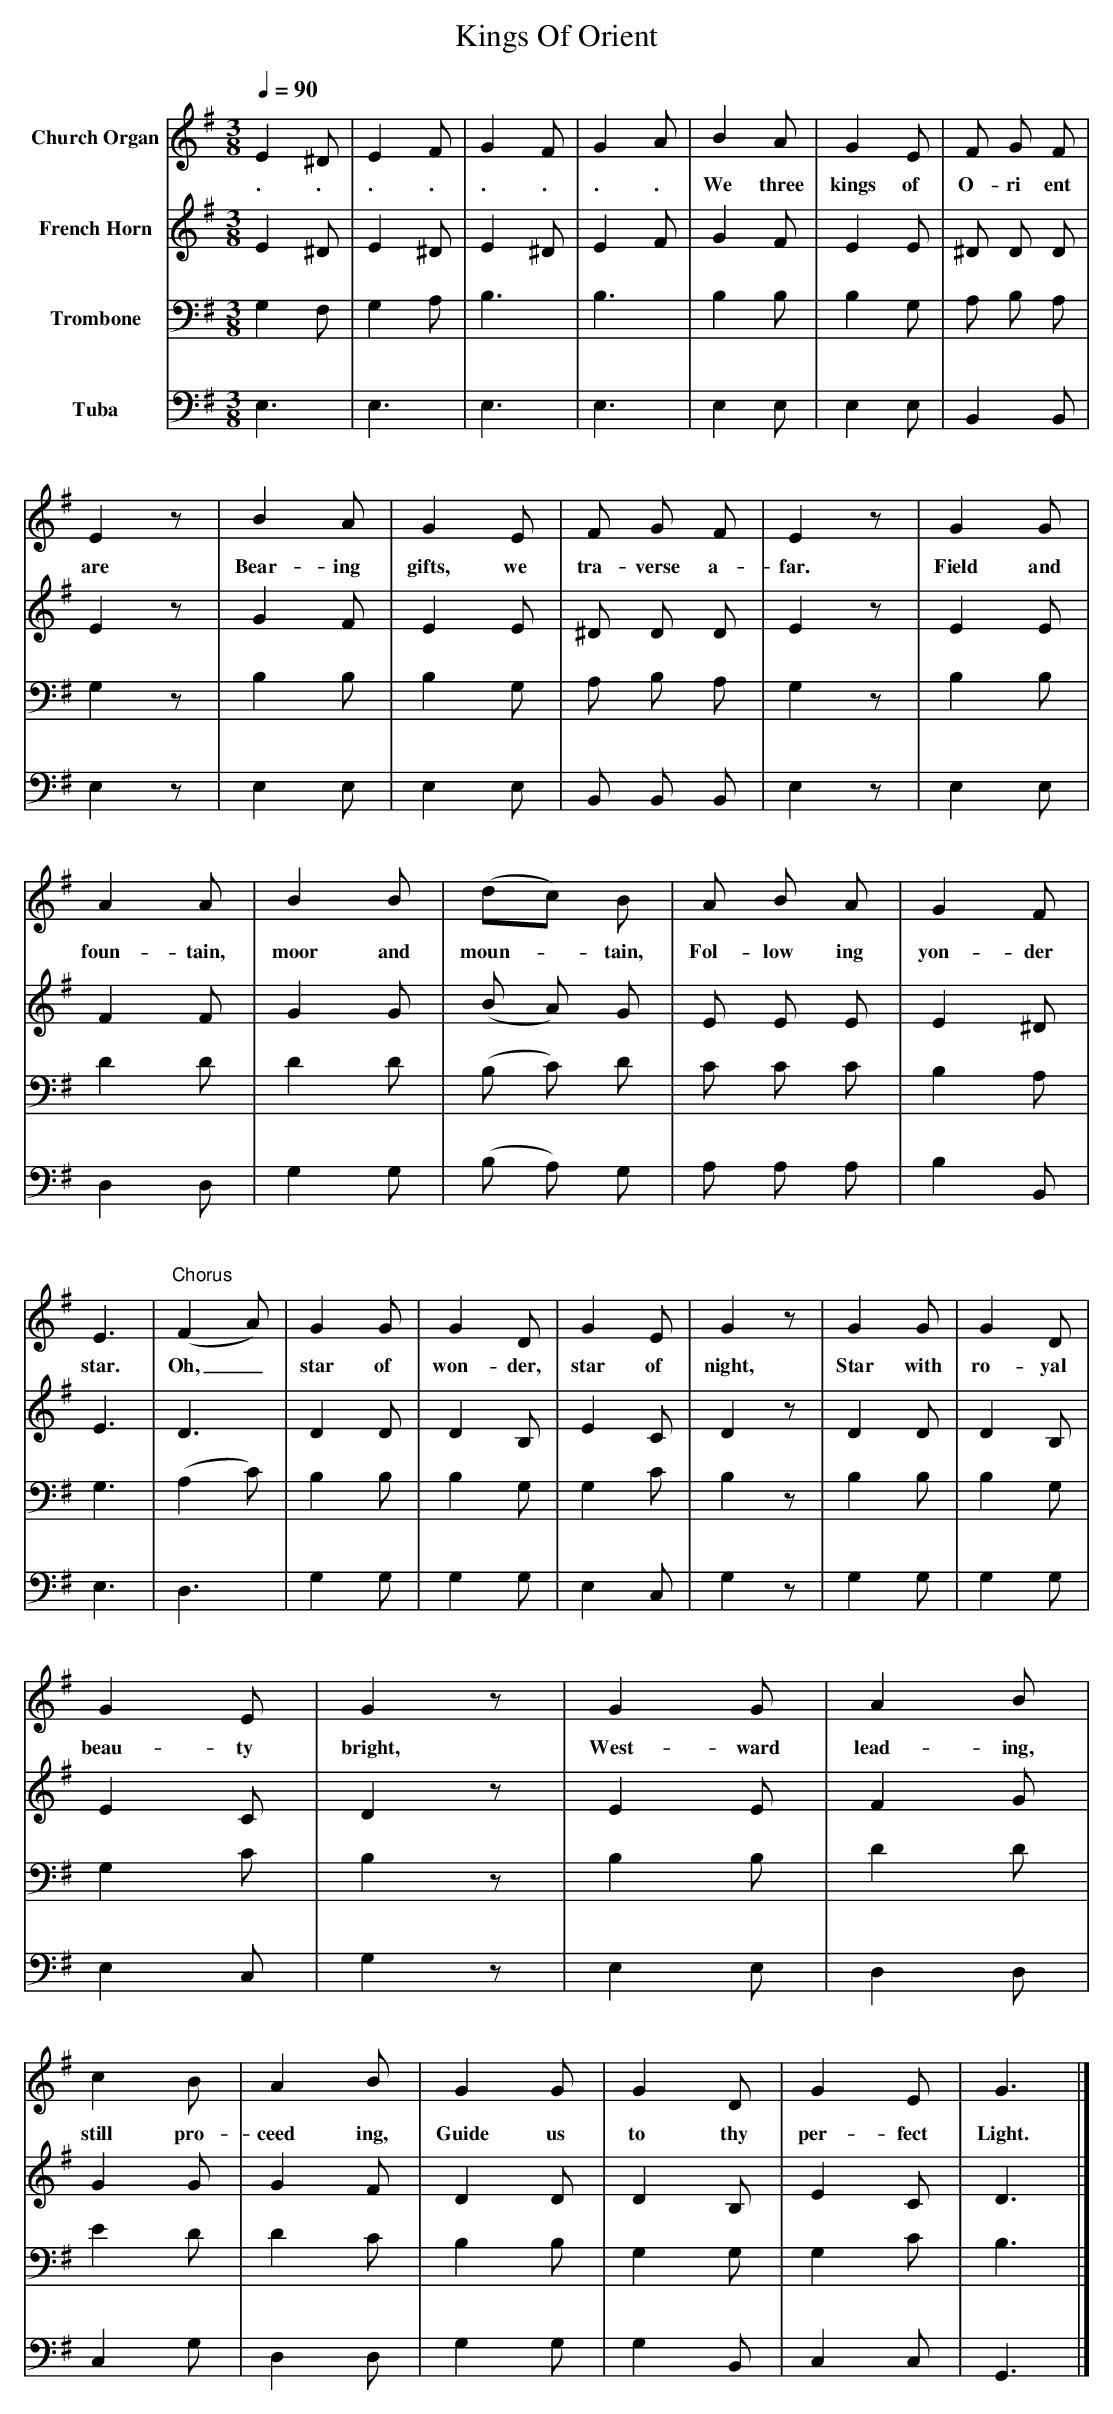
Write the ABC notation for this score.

X:1
T: Kings Of Orient
L: 1/4
M: 3/8
Q: 1/4=90
V: P1 name="Church Organ"
V: P2 name="French Horn"
V: P3 name="Trombone"
V: P4 name="Tuba"
K: G
[V: P1]  E ^D/ | E F/ | G F/ | G A/ | B A/ | G E/ | F/ G/ F/ | Ez/ | B A/ | G E/ | F/ G/ F/ | Ez/ | G G/ | A A/ | B B/ | (d/c/) B/ | A/ B/ A/ | G F/ | E3/ |"^Chorus" (F A/) | G G/ | G D/ | G E/ | Gz/ | G G/ | G D/ | G E/ | Gz/ | G G/ | A B/ | c B/ | A B/ | G G/ | G D/ | G E/ | G3/|]
w: . . . . . . . . We three kings of O- ri ent are Bear- ing gifts, we tra- verse a- far. Field and foun- tain, moor and moun-_ tain, Fol- low ing yon- der star. Oh,_ star of won- der, star of night, Star with ro- yal beau- ty bright, West- ward lead- ing, still pro- ceed ing, Guide us to thy per- fect Light.
[V: P2]  E ^D/ | E ^D/ | E ^D/ | E F/ | G F/ | E E/ | ^D/ D/ D/ | Ez/ | G F/ | E E/ | ^D/ D/ D/ | Ez/ | E E/ | F F/ | G G/ | (B/ A/) G/ | E/ E/ E/ | E ^D/ | E3/ | D3/ | D D/ | D B,/ | E C/ | Dz/ | D D/ | D B,/ | E C/ | Dz/ | E E/ | F G/ | G G/ | G F/ | D D/ | D B,/ | E C/ | D3/|]
[V: P3]  G, F,/ | G, A,/ | B,3/ | B,3/ | B, B,/ | B, G,/ | A,/ B,/ A,/ | G,z/ | B, B,/ | B, G,/ | A,/ B,/ A,/ | G,z/ | B, B,/ | D D/ | D D/ | (B,/ C/) D/ | C/ C/ C/ | B, A,/ | G,3/ | (A, C/) | B, B,/ | B, G,/ | G, C/ | B,z/ | B, B,/ | B, G,/ | G, C/ | B,z/ | B, B,/ | D D/ | E D/ | D C/ | B, B,/ | G, G,/ | G, C/ | B,3/|]
[V: P4]  E,3/ | E,3/ | E,3/ | E,3/ | E, E,/ | E, E,/ | B,, B,,/ | E,z/ | E, E,/ | E, E,/ | B,,/ B,,/ B,,/ | E,z/ | E, E,/ | D, D,/ | G, G,/ | (B,/ A,/) G,/ | A,/ A,/ A,/ | B, B,,/ | E,3/ | D,3/ | G, G,/ | G, G,/ | E, C,/ | G,z/ | G, G,/ | G, G,/ | E, C,/ | G,z/ | E, E,/ | D, D,/ | C, G,/ | D, D,/ | G, G,/ | G, B,,/ | C, C,/ | G,,3/|]
